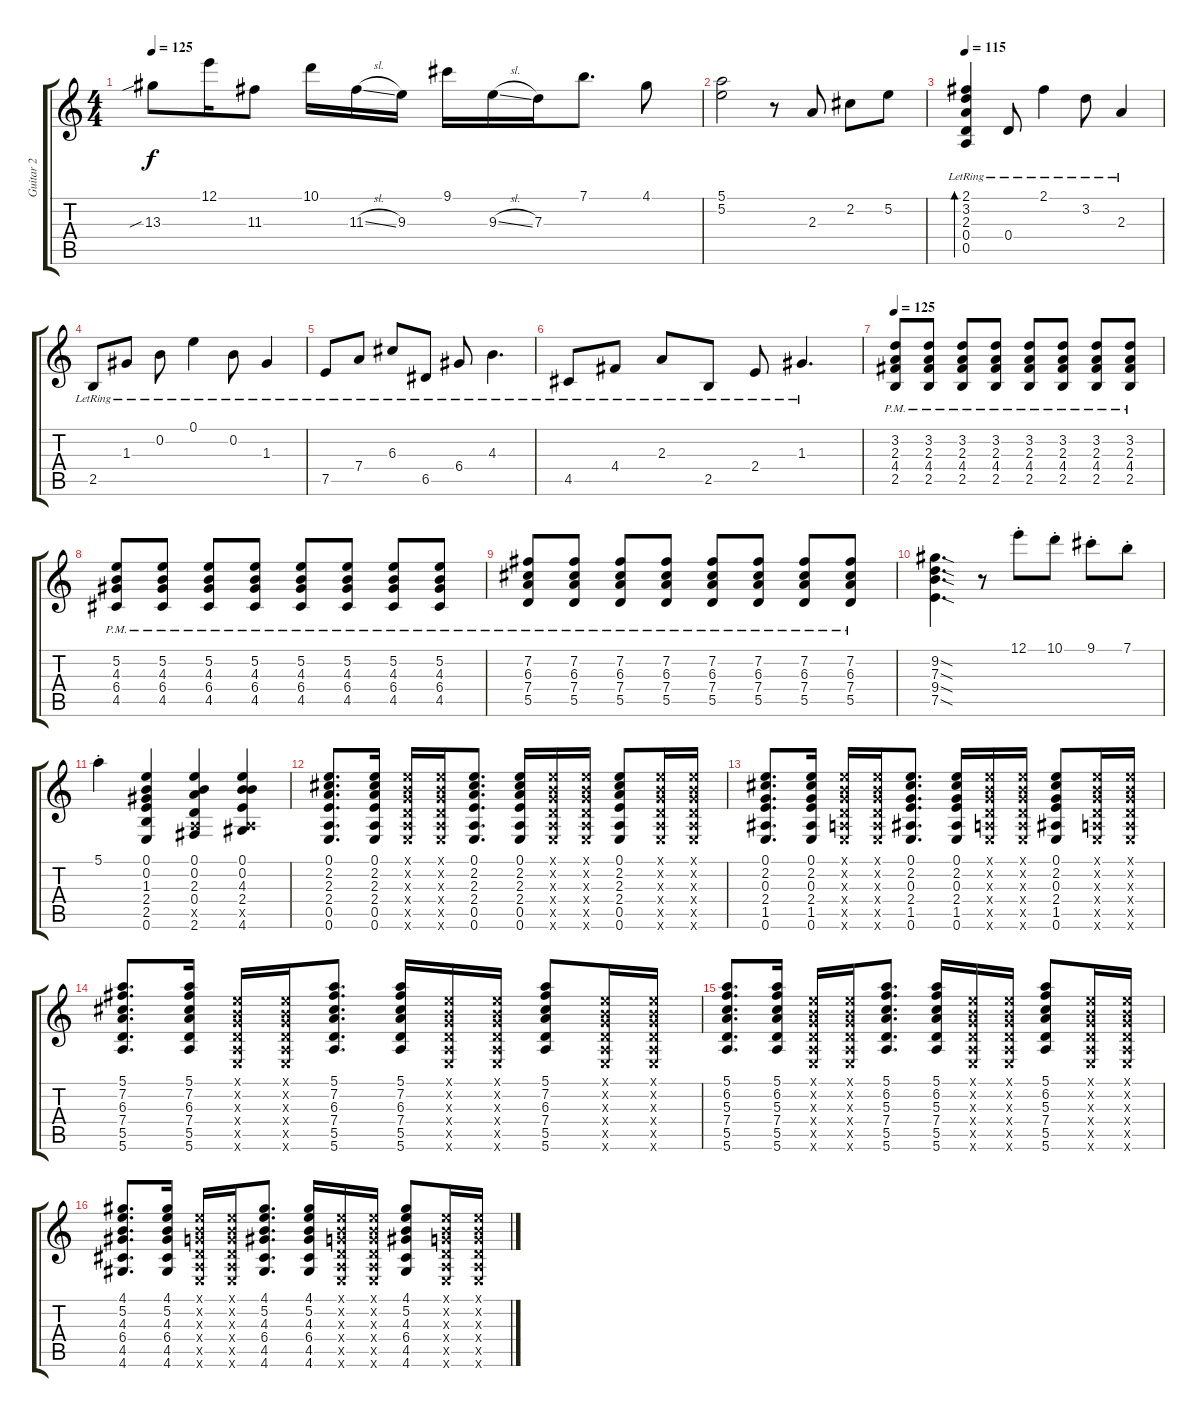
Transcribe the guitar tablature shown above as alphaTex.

\track ("Guitar 2" "Guitar 2") {instrument acousticguitarsteel}
\staff {score tabs}
\tuning (E4 B3 G3 D3 A2 E2) {hide}
\ts (4 4)
\tempo 125
\clef g2
\ks c
13.3{sib}.8{dy f} 12.1.16 11.3.8 10.1.16 11.3{sl}.16 9.3.16 9.1.16 9.3{sl}.16 7.3.16 7.1.8{d} 4.1.8 |
(5.1 5.2).2 r.8 2.3.8 2.2.8 5.2.8 |
\tempo 115
(2.1{lr} 3.2{lr} 2.3{lr} 0.4{lr} 0.5{lr}).4{bd 120} 0.4{lr}.8 2.1{lr}.4 3.2{lr}.8 2.3{lr}.4 |
2.5{lr}.8 1.3{lr}.8 0.2{lr}.8 0.1{lr}.4 0.2{lr}.8 1.3{lr}.4 |
7.5{lr}.8 7.4{lr}.8 6.3{lr}.8 6.5{lr}.8 6.4{lr}.8 4.3{lr}.4{d} |
4.5{lr}.8 4.4{lr}.8 2.3{lr}.8 2.5{lr}.8 2.4{lr}.8 1.3{lr}.4{d} |
\tempo 125
(3.2{pm} 2.3{pm} 4.4{pm} 2.5{pm}).8 (3.2{pm} 2.3{pm} 4.4{pm} 2.5{pm}).8 (3.2{pm} 2.3{pm} 4.4{pm} 2.5{pm}).8 (3.2{pm} 2.3{pm} 4.4{pm} 2.5{pm}).8 (3.2{pm} 2.3{pm} 4.4{pm} 2.5{pm}).8 (3.2{pm} 2.3{pm} 4.4{pm} 2.5{pm}).8 (3.2{pm} 2.3{pm} 4.4{pm} 2.5{pm}).8 (3.2{pm} 2.3{pm} 4.4{pm} 2.5{pm}).8 |
(5.2{pm} 4.3{pm} 6.4{pm} 4.5{pm}).8 (5.2{pm} 4.3{pm} 6.4{pm} 4.5{pm}).8 (5.2{pm} 4.3{pm} 6.4{pm} 4.5{pm}).8 (5.2{pm} 4.3{pm} 6.4{pm} 4.5{pm}).8 (5.2{pm} 4.3{pm} 6.4{pm} 4.5{pm}).8 (5.2{pm} 4.3{pm} 6.4{pm} 4.5{pm}).8 (5.2{pm} 4.3{pm} 6.4{pm} 4.5{pm}).8 (5.2{pm} 4.3{pm} 6.4{pm} 4.5{pm}).8 |
(7.2{pm} 6.3{pm} 7.4{pm} 5.5{pm}).8 (7.2{pm} 6.3{pm} 7.4{pm} 5.5{pm}).8 (7.2{pm} 6.3{pm} 7.4{pm} 5.5{pm}).8 (7.2{pm} 6.3{pm} 7.4{pm} 5.5{pm}).8 (7.2{pm} 6.3{pm} 7.4{pm} 5.5{pm}).8 (7.2{pm} 6.3{pm} 7.4{pm} 5.5{pm}).8 (7.2{pm} 6.3{pm} 7.4{pm} 5.5{pm}).8 (7.2{pm} 6.3{pm} 7.4{pm} 5.5{pm}).8 |
(9.2{sod} 7.3{sod} 9.4{sod} 7.5{sod}).4{d} r.8 12.1{st}.8 10.1{st}.8 9.1{st}.8 7.1{st}.8 |
5.1{st}.4 (0.1 0.2 1.3 2.4 2.5 0.6).4 (0.1 0.2 2.3 0.4 0.5{x} 2.6).4 (0.1 0.2 4.3 2.4 0.5{x} 4.6).4 |
(0.1 2.2 2.3 2.4 0.5 0.6).8{d} (0.1 2.2 2.3 2.4 0.5 0.6).16 (0.1{x} 0.2{x} 0.3{x} 0.4{x} 0.5{x} 0.6{x}).16 (0.1{x} 0.2{x} 0.3{x} 0.4{x} 0.5{x} 0.6{x}).16 (0.1 2.2 2.3 2.4 0.5 0.6).8{d} (0.1 2.2 2.3 2.4 0.5 0.6).16 (0.1{x} 0.2{x} 0.3{x} 0.4{x} 0.5{x} 0.6{x}).16 (0.1{x} 0.2{x} 0.3{x} 0.4{x} 0.5{x} 0.6{x}).16 (0.1 2.2 2.3 2.4 0.5 0.6).8 (0.1{x} 0.2{x} 0.3{x} 0.4{x} 0.5{x} 0.6{x}).16 (0.1{x} 0.2{x} 0.3{x} 0.4{x} 0.5{x} 0.6{x}).16 |
(0.1 2.2 0.3 2.4 1.5 0.6).8{d} (0.1 2.2 0.3 2.4 1.5 0.6).16 (0.1{x} 0.2{x} 0.3{x} 0.4{x} 0.5{x} 0.6{x}).16 (0.1{x} 0.2{x} 0.3{x} 0.4{x} 0.5{x} 0.6{x}).16 (0.1 2.2 0.3 2.4 1.5 0.6).8{d} (0.1 2.2 0.3 2.4 1.5 0.6).16 (0.1{x} 0.2{x} 0.3{x} 0.4{x} 0.5{x} 0.6{x}).16 (0.1{x} 0.2{x} 0.3{x} 0.4{x} 0.5{x} 0.6{x}).16 (0.1 2.2 0.3 2.4 1.5 0.6).8 (0.1{x} 0.2{x} 0.3{x} 0.4{x} 0.5{x} 0.6{x}).16 (0.1{x} 0.2{x} 0.3{x} 0.4{x} 0.5{x} 0.6{x}).16 |
(5.1 7.2 6.3 7.4 5.5 5.6).8{d} (5.1 7.2 6.3 7.4 5.5 5.6).16 (0.1{x} 0.2{x} 0.3{x} 0.4{x} 0.5{x} 0.6{x}).16 (0.1{x} 0.2{x} 0.3{x} 0.4{x} 0.5{x} 0.6{x}).16 (5.1 7.2 6.3 7.4 5.5 5.6).8{d} (5.1 7.2 6.3 7.4 5.5 5.6).16 (0.1{x} 0.2{x} 0.3{x} 0.4{x} 0.5{x} 0.6{x}).16 (0.1{x} 0.2{x} 0.3{x} 0.4{x} 0.5{x} 0.6{x}).16 (5.1 7.2 6.3 7.4 5.5 5.6).8 (0.1{x} 0.2{x} 0.3{x} 0.4{x} 0.5{x} 0.6{x}).16 (0.1{x} 0.2{x} 0.3{x} 0.4{x} 0.5{x} 0.6{x}).16 |
(5.1 6.2 5.3 7.4 5.5 5.6).8{d} (5.1 6.2 5.3 7.4 5.5 5.6).16 (0.1{x} 0.2{x} 0.3{x} 0.4{x} 0.5{x} 0.6{x}).16 (0.1{x} 0.2{x} 0.3{x} 0.4{x} 0.5{x} 0.6{x}).16 (5.1 6.2 5.3 7.4 5.5 5.6).8{d} (5.1 6.2 5.3 7.4 5.5 5.6).16 (0.1{x} 0.2{x} 0.3{x} 0.4{x} 0.5{x} 0.6{x}).16 (0.1{x} 0.2{x} 0.3{x} 0.4{x} 0.5{x} 0.6{x}).16 (5.1 6.2 5.3 7.4 5.5 5.6).8 (0.1{x} 0.2{x} 0.3{x} 0.4{x} 0.5{x} 0.6{x}).16 (0.1{x} 0.2{x} 0.3{x} 0.4{x} 0.5{x} 0.6{x}).16 |
(4.1 5.2 4.3 6.4 4.5 4.6).8{d} (4.1 5.2 4.3 6.4 4.5 4.6).16 (0.1{x} 0.2{x} 0.3{x} 0.4{x} 0.5{x} 0.6{x}).16 (0.1{x} 0.2{x} 0.3{x} 0.4{x} 0.5{x} 0.6{x}).16 (4.1 5.2 4.3 6.4 4.5 4.6).8{d} (4.1 5.2 4.3 6.4 4.5 4.6).16 (0.1{x} 0.2{x} 0.3{x} 0.4{x} 0.5{x} 0.6{x}).16 (0.1{x} 0.2{x} 0.3{x} 0.4{x} 0.5{x} 0.6{x}).16 (4.1 5.2 4.3 6.4 4.5 4.6).8 (0.1{x} 0.2{x} 0.3{x} 0.4{x} 0.5{x} 0.6{x}).16 (0.1{x} 0.2{x} 0.3{x} 0.4{x} 0.5{x} 0.6{x}).16
